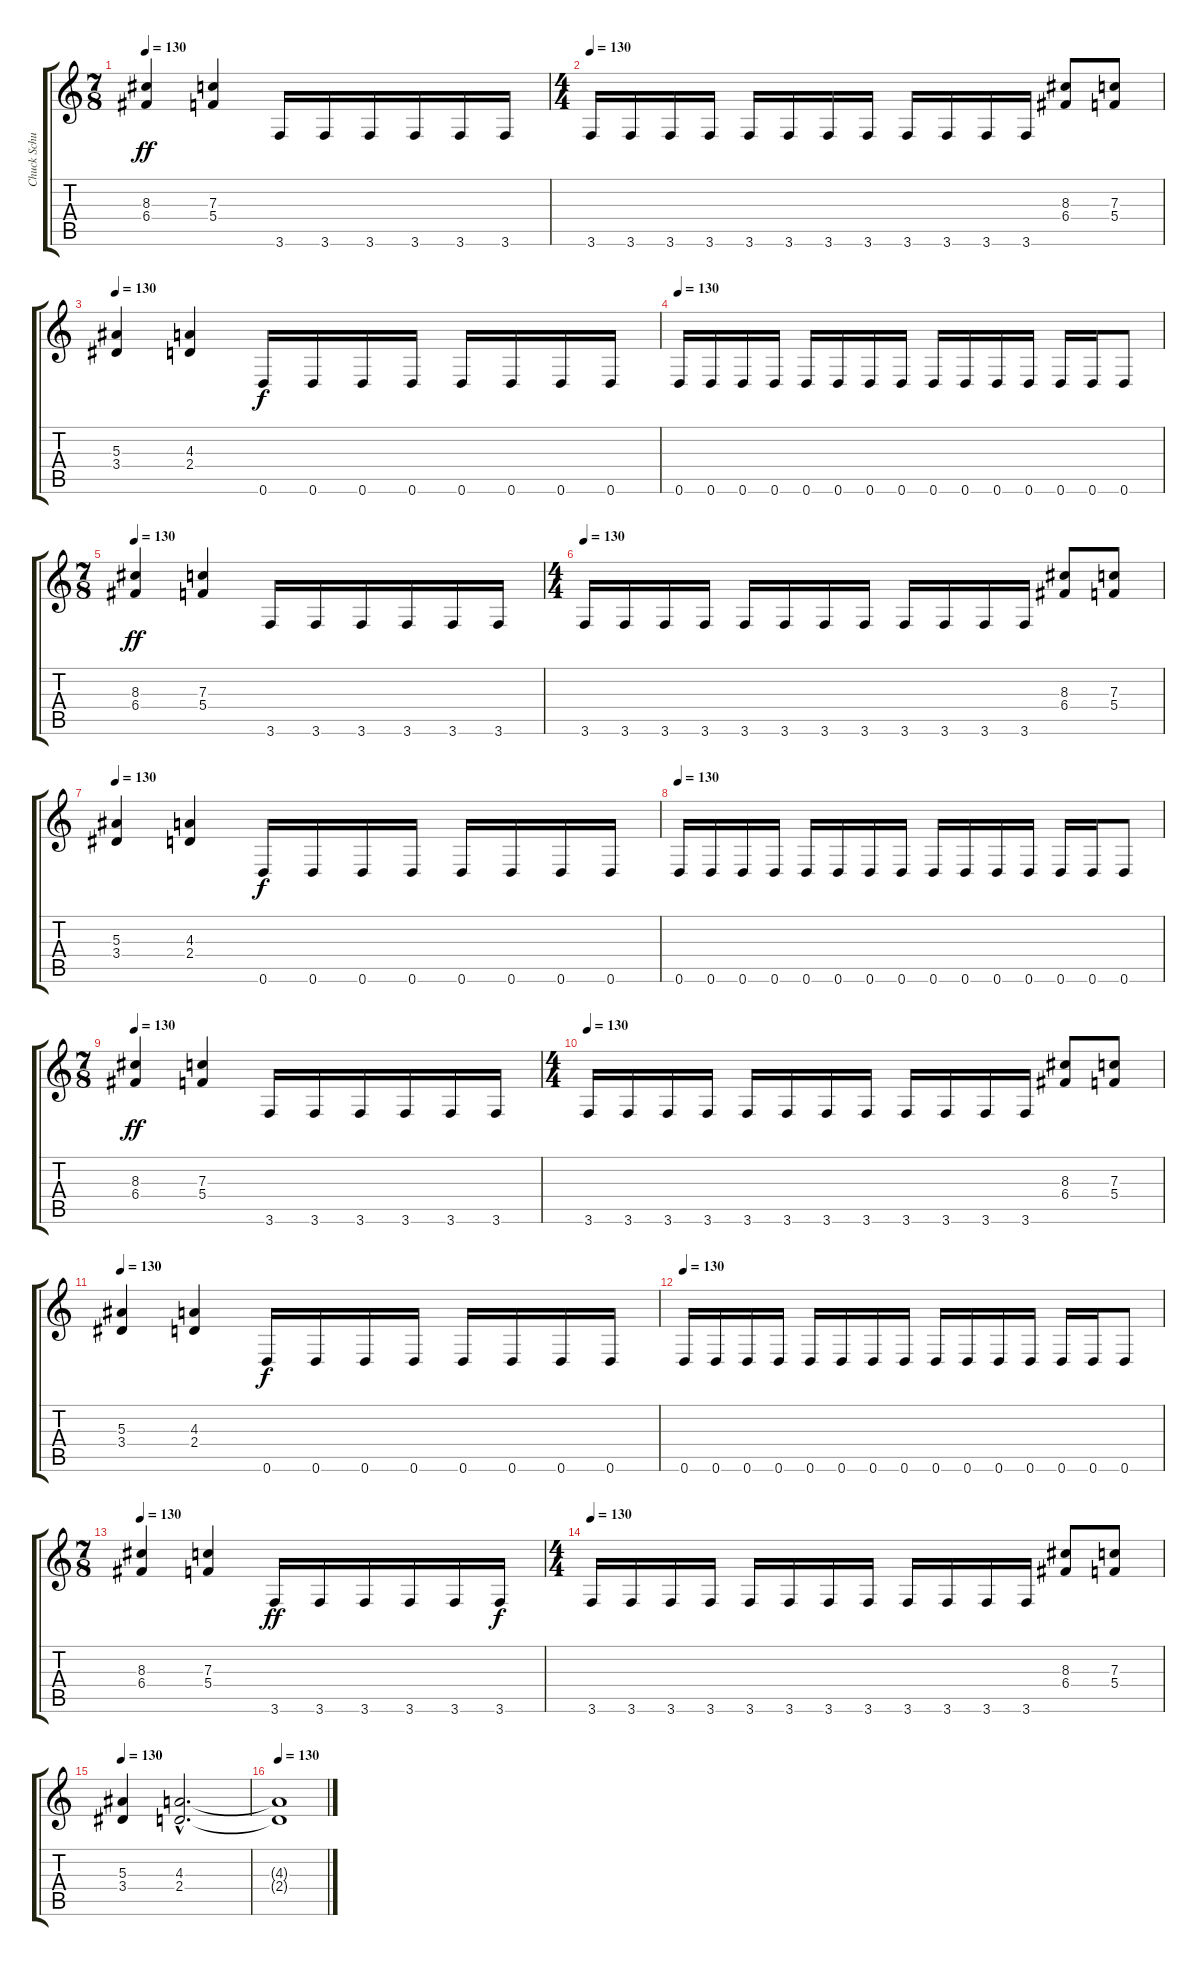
\track ("Chuck Schuldiner" "Chuck Schu") {instrument distortionguitar}
\staff {score tabs}
\tuning (D4 A3 F3 C3 G2 D2) {hide}
\ts (7 8)
\tempo 130
\clef g2
\ks c
(8.3 6.4).4{dy ff} (7.3 5.4).4 3.6.16 3.6.16 3.6.16 3.6.16 3.6.16 3.6.16 |
\ts (4 4)
\tempo 130
3.6.16 3.6.16 3.6.16 3.6.16 3.6.16 3.6.16 3.6.16 3.6.16 3.6.16 3.6.16 3.6.16 3.6.16 (8.3 6.4).8 (7.3 5.4).8 |
\tempo 130
(5.3 3.4).4 (4.3 2.4).4 0.6.16{dy f} 0.6.16 0.6.16 0.6.16 0.6.16 0.6.16 0.6.16 0.6.16 |
\tempo 130
0.6.16 0.6.16 0.6.16 0.6.16 0.6.16 0.6.16 0.6.16 0.6.16 0.6.16 0.6.16 0.6.16 0.6.16 0.6.16 0.6.16 0.6.8 |
\ts (7 8)
\tempo 130
(8.3 6.4).4{dy ff} (7.3 5.4).4 3.6.16 3.6.16 3.6.16 3.6.16 3.6.16 3.6.16 |
\ts (4 4)
\tempo 130
3.6.16 3.6.16 3.6.16 3.6.16 3.6.16 3.6.16 3.6.16 3.6.16 3.6.16 3.6.16 3.6.16 3.6.16 (8.3 6.4).8 (7.3 5.4).8 |
\tempo 130
(5.3 3.4).4 (4.3 2.4).4 0.6.16{dy f} 0.6.16 0.6.16 0.6.16 0.6.16 0.6.16 0.6.16 0.6.16 |
\tempo 130
0.6.16 0.6.16 0.6.16 0.6.16 0.6.16 0.6.16 0.6.16 0.6.16 0.6.16 0.6.16 0.6.16 0.6.16 0.6.16 0.6.16 0.6.8 |
\ts (7 8)
\tempo 130
(8.3 6.4).4{dy ff} (7.3 5.4).4 3.6.16 3.6.16 3.6.16 3.6.16 3.6.16 3.6.16 |
\ts (4 4)
\tempo 130
3.6.16 3.6.16 3.6.16 3.6.16 3.6.16 3.6.16 3.6.16 3.6.16 3.6.16 3.6.16 3.6.16 3.6.16 (8.3 6.4).8 (7.3 5.4).8 |
\tempo 130
(5.3 3.4).4 (4.3 2.4).4 0.6.16{dy f} 0.6.16 0.6.16 0.6.16 0.6.16 0.6.16 0.6.16 0.6.16 |
\tempo 130
0.6.16 0.6.16 0.6.16 0.6.16 0.6.16 0.6.16 0.6.16 0.6.16 0.6.16 0.6.16 0.6.16 0.6.16 0.6.16 0.6.16 0.6.8 |
\ts (7 8)
\tempo 130
(8.3 6.4).4 (7.3 5.4).4 3.6.16{dy ff} 3.6.16 3.6.16 3.6.16 3.6.16 3.6.16{dy f} |
\ts (4 4)
\tempo 130
3.6.16 3.6.16 3.6.16 3.6.16 3.6.16 3.6.16 3.6.16 3.6.16 3.6.16 3.6.16 3.6.16 3.6.16 (8.3 6.4).8 (7.3 5.4).8 |
\tempo 130
(5.3 3.4).4 (4.3{hac} 2.4{hac}).2{d} |
\tempo 130
(4.3{t} 2.4{t}).1
